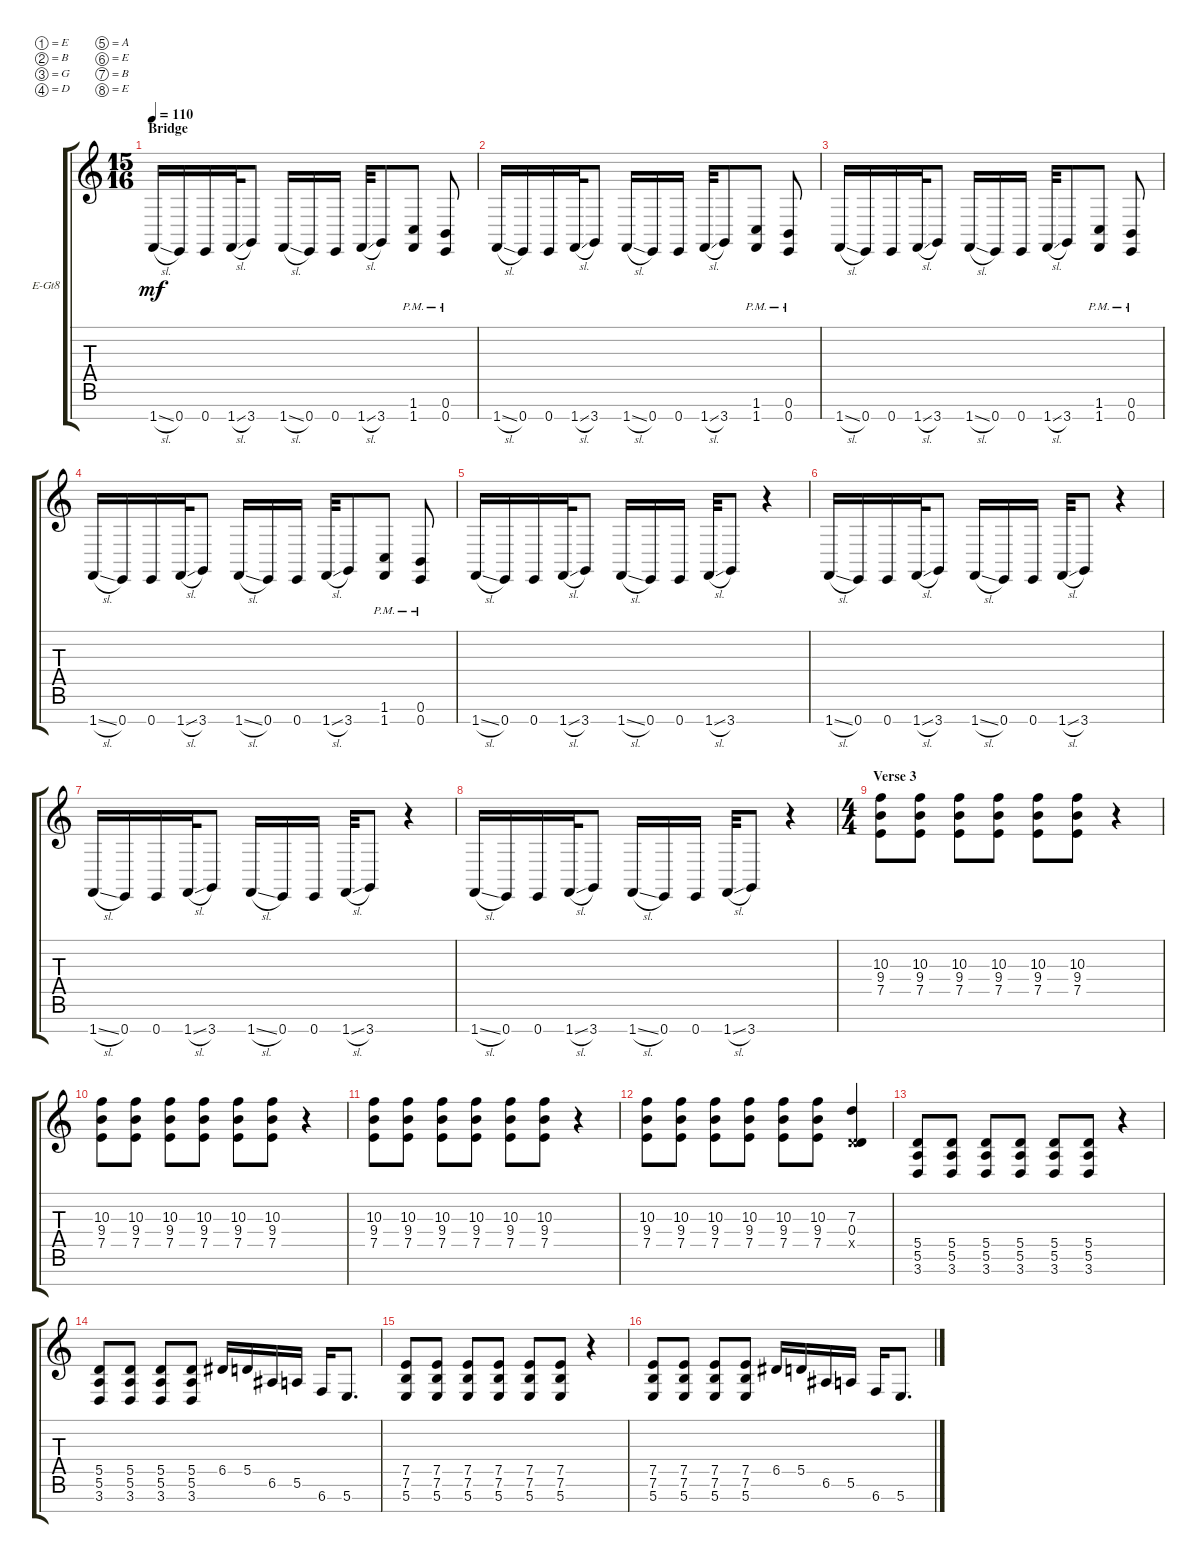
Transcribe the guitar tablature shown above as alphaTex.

\defaultSystemsLayout 4
\bracketExtendMode groupsimilarinstruments
\firstSystemTrackNameOrientation horizontal
\otherSystemsTrackNameOrientation horizontal
\track ("Stephen Carpenter" "E-Gt8") {instrument distortionguitar}
\staff {score tabs}
\tuning (E4 B3 G3 D3 A2 E2 B1 E1)
\ts (15 16)
\section ("" "Bridge")
\tempo 110
\clef g2
\ks c
1.8{sl}.16{dy mf} 0.8.16 0.8.16 1.8{sl}.32 3.8.8 1.8{sl}.16 0.8.16 0.8.16 1.8{sl}.32 3.8.8 (1.7{pm} 1.8{pm}).8 (0.7{pm} 0.8{pm}).8 |
1.8{sl}.16 0.8.16 0.8.16 1.8{sl}.32 3.8.8 1.8{sl}.16 0.8.16 0.8.16 1.8{sl}.32 3.8.8 (1.7{pm} 1.8{pm}).8 (0.7{pm} 0.8{pm}).8 |
1.8{sl}.16 0.8.16 0.8.16 1.8{sl}.32 3.8.8 1.8{sl}.16 0.8.16 0.8.16 1.8{sl}.32 3.8.8 (1.7{pm} 1.8{pm}).8 (0.7{pm} 0.8{pm}).8 |
1.8{sl}.16 0.8.16 0.8.16 1.8{sl}.32 3.8.8 1.8{sl}.16 0.8.16 0.8.16 1.8{sl}.32 3.8.8 (1.7{pm} 1.8{pm}).8 (0.7{pm} 0.8{pm}).8 |
1.8{sl}.16 0.8.16 0.8.16 1.8{sl}.32 3.8.8 1.8{sl}.16 0.8.16 0.8.16 1.8{sl}.32 3.8.8 r.4 |
1.8{sl}.16 0.8.16 0.8.16 1.8{sl}.32 3.8.8 1.8{sl}.16 0.8.16 0.8.16 1.8{sl}.32 3.8.8 r.4 |
1.8{sl}.16 0.8.16 0.8.16 1.8{sl}.32 3.8.8 1.8{sl}.16 0.8.16 0.8.16 1.8{sl}.32 3.8.8 r.4 |
1.8{sl}.16 0.8.16 0.8.16 1.8{sl}.32 3.8.8 1.8{sl}.16 0.8.16 0.8.16 1.8{sl}.32 3.8.8 r.4 |
\ts (4 4)
\section ("" "Verse 3")
(7.5 9.4 10.3).8 (7.5 9.4 10.3).8 (7.5 9.4 10.3).8 (7.5 9.4 10.3).8 (7.5 9.4 10.3).8 (7.5 9.4 10.3).8 r.4 |
(7.5 9.4 10.3).8 (7.5 9.4 10.3).8 (7.5 9.4 10.3).8 (7.5 9.4 10.3).8 (7.5 9.4 10.3).8 (7.5 9.4 10.3).8 r.4 |
(7.5 9.4 10.3).8 (7.5 9.4 10.3).8 (7.5 9.4 10.3).8 (7.5 9.4 10.3).8 (7.5 9.4 10.3).8 (7.5 9.4 10.3).8 r.4 |
(7.5 9.4 10.3).8 (7.5 9.4 10.3).8 (7.5 9.4 10.3).8 (7.5 9.4 10.3).8 (7.5 9.4 10.3).8 (7.5 9.4 10.3).8 (5.5{x} 7.3 0.4).4 |
(3.7 5.6 5.5).8 (3.7 5.6 5.5).8 (3.7 5.6 5.5).8 (3.7 5.6 5.5).8 (3.7 5.6 5.5).8 (3.7 5.6 5.5).8 r.4 |
(3.7 5.6 5.5).8 (3.7 5.6 5.5).8 (3.7 5.6 5.5).8 (3.7 5.6 5.5).8 6.5.16 5.5.16 6.6.16 5.6.16 6.7.16 5.7.8{d} |
(7.5 5.7 7.6).8 (7.5 5.7 7.6).8 (7.5 5.7 7.6).8 (7.5 5.7 7.6).8 (7.5 5.7 7.6).8 (7.5 5.7 7.6).8 r.4 |
(7.5 5.7 7.6).8 (7.5 5.7 7.6).8 (7.5 5.7 7.6).8 (7.5 5.7 7.6).8 6.5.16 5.5.16 6.6.16 5.6.16 6.7.16 5.7.8{d}
